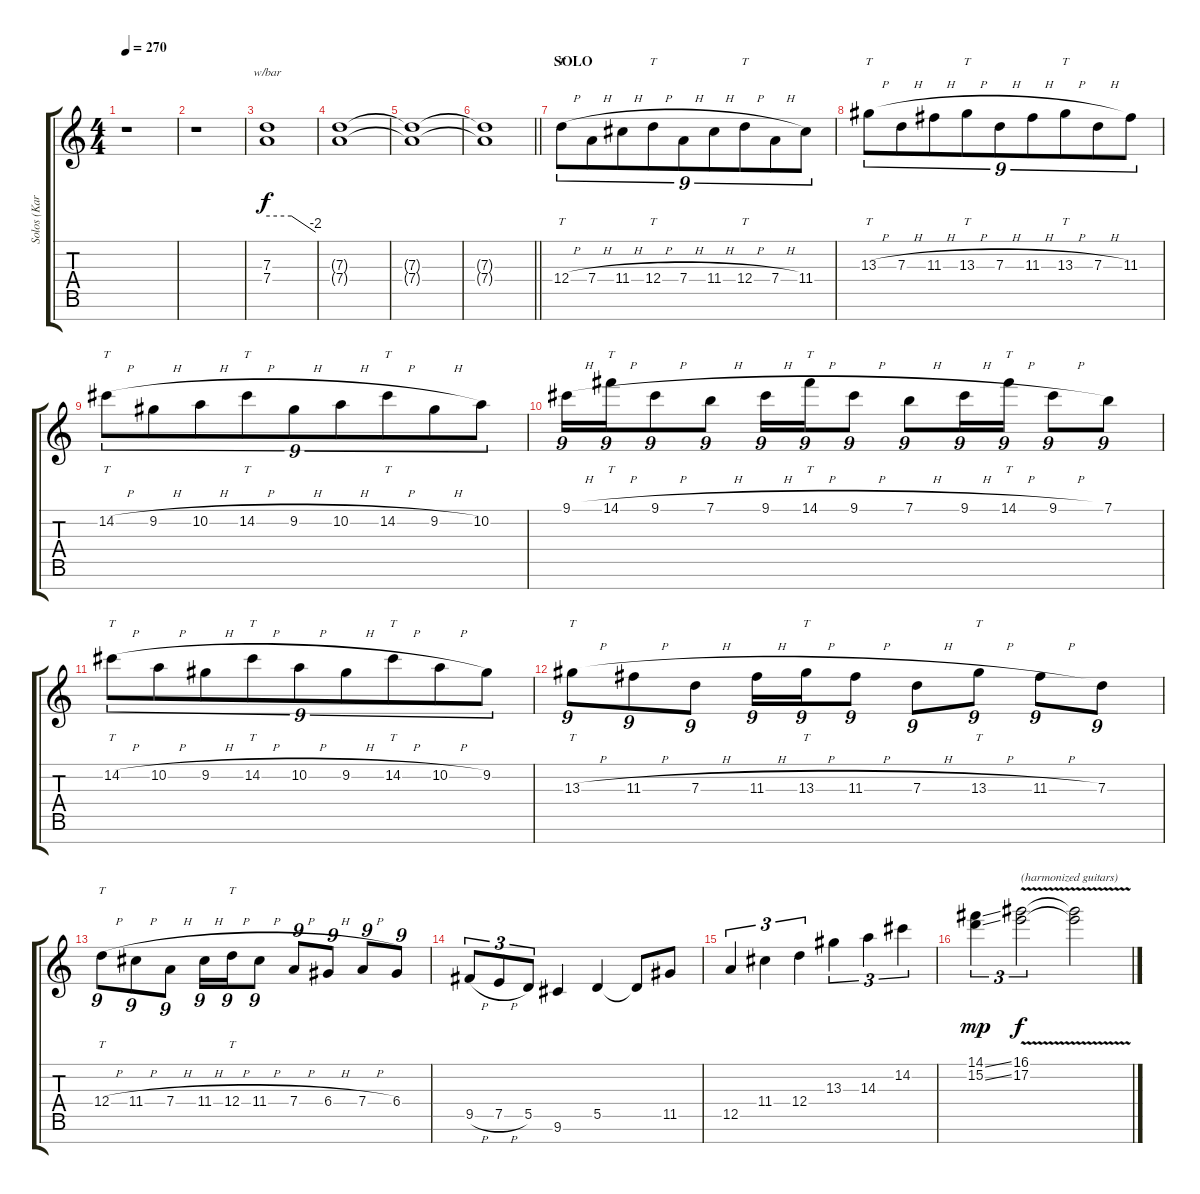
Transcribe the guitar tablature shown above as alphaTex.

\track ("Solos (Karlsson)" "Solos (Kar") {instrument distortionguitar}
\staff {score tabs}
\tuning (E4 B3 G3 D3 A2 E2 B1) {hide}
\ts (4 4)
\tempo 270
\clef g2
\ks c
r.1{dy f} |
r.1 |
(7.3 7.4).1{tbe (custom default 0 0 30 0 60 -8)} |
(7.3{t} 7.4{t}).1 |
(7.3{t} 7.4{t}).1 |
\barLineRight lightlight
(7.3{t} 7.4{t}).1 |
\section ("" "SOLO")
12.4{h}.8{tt tu (9 8) volume 16 balance 0} 7.4{h}.8{tu (9 8)} 11.4{h}.8{tu (9 8)} 12.4{h}.8{tt tu (9 8)} 7.4{h}.8{tu (9 8) balance 16} 11.4{h}.8{tu (9 8)} 12.4{h}.8{tt tu (9 8)} 7.4{h}.8{tu (9 8)} 11.4.8{tu (9 8)} |
13.3{h}.8{tt tu (9 8) balance 0} 7.3{h}.8{tu (9 8)} 11.3{h}.8{tu (9 8)} 13.3{h}.8{tt tu (9 8)} 7.3{h}.8{tu (9 8) balance 16} 11.3{h}.8{tu (9 8)} 13.3{h}.8{tt tu (9 8)} 7.3{h}.8{tu (9 8)} 11.3.8{tu (9 8)} |
14.2{h}.8{tt tu (9 8) balance 0} 9.2{h}.8{tu (9 8)} 10.2{h}.8{tu (9 8)} 14.2{h}.8{tt tu (9 8)} 9.2{h}.8{tu (9 8) balance 16} 10.2{h}.8{tu (9 8)} 14.2{h}.8{tt tu (9 8)} 9.2{h}.8{tu (9 8)} 10.2.8{tu (9 8)} |
9.1{h}.16{tu (9 8) balance 0} 14.1{h}.16{tt tu (9 8)} 9.1{h}.8{tu (9 8)} 7.1{h}.8{tu (9 8)} 9.1{h}.16{tu (9 8)} 14.1{h}.16{tt tu (9 8)} 9.1{h}.8{tu (9 8) balance 16} 7.1{h}.8{tu (9 8)} 9.1{h}.16{tu (9 8)} 14.1{h}.16{tt tu (9 8)} 9.1{h}.8{tu (9 8)} 7.1.8{tu (9 8)} |
14.2{h}.8{tt tu (9 8) balance 0} 10.2{h}.8{tu (9 8)} 9.2{h}.8{tu (9 8)} 14.2{h}.8{tt tu (9 8)} 10.2{h}.8{tu (9 8) balance 16} 9.2{h}.8{tu (9 8)} 14.2{h}.8{tt tu (9 8)} 10.2{h}.8{tu (9 8)} 9.2.8{tu (9 8)} |
13.3{h}.8{tt tu (9 8) balance 0} 11.3{h}.8{tu (9 8)} 7.3{h}.8{tu (9 8)} 11.3{h}.16{tu (9 8)} 13.3{h}.16{tt tu (9 8)} 11.3{h}.8{tu (9 8) balance 16} 7.3{h}.8{tu (9 8)} 13.3{h}.8{tt tu (9 8)} 11.3{h}.8{tu (9 8)} 7.3.8{tu (9 8)} |
12.4{h}.8{tt tu (9 8) balance 0} 11.4{h}.8{tu (9 8)} 7.4{h}.8{tu (9 8)} 11.4{h}.16{tu (9 8)} 12.4{h}.16{tt tu (9 8)} 11.4{h}.8{tu (9 8) balance 16} 7.4{h}.8{tu (9 8)} 6.4{h}.8{tu (9 8)} 7.4{h}.8{tu (9 8)} 6.4.8{tu (9 8)} |
9.5{h}.8{tu (3 2) balance 0} 7.5{h}.8{tu (3 2)} 5.5.8{tu (3 2)} 9.6.4 5.5.4{balance 16} 5.5{t}.8 11.5.8 |
12.5.4{tu (3 2) balance 0} 11.4.4{tu (3 2)} 12.4.4{tu (3 2)} 13.3.4{tu (3 2) balance 16} 14.3.4{tu (3 2)} 14.2.4{tu (3 2)} |
(14.1{ss} 15.2{ss}).4{tu (3 2) dy mp balance 0} (16.1{v} 17.2{v}).2{tu (3 2) txt "(harmonized guitars)" dy f} (16.1{t} 17.2{t}).2{balance 8}
